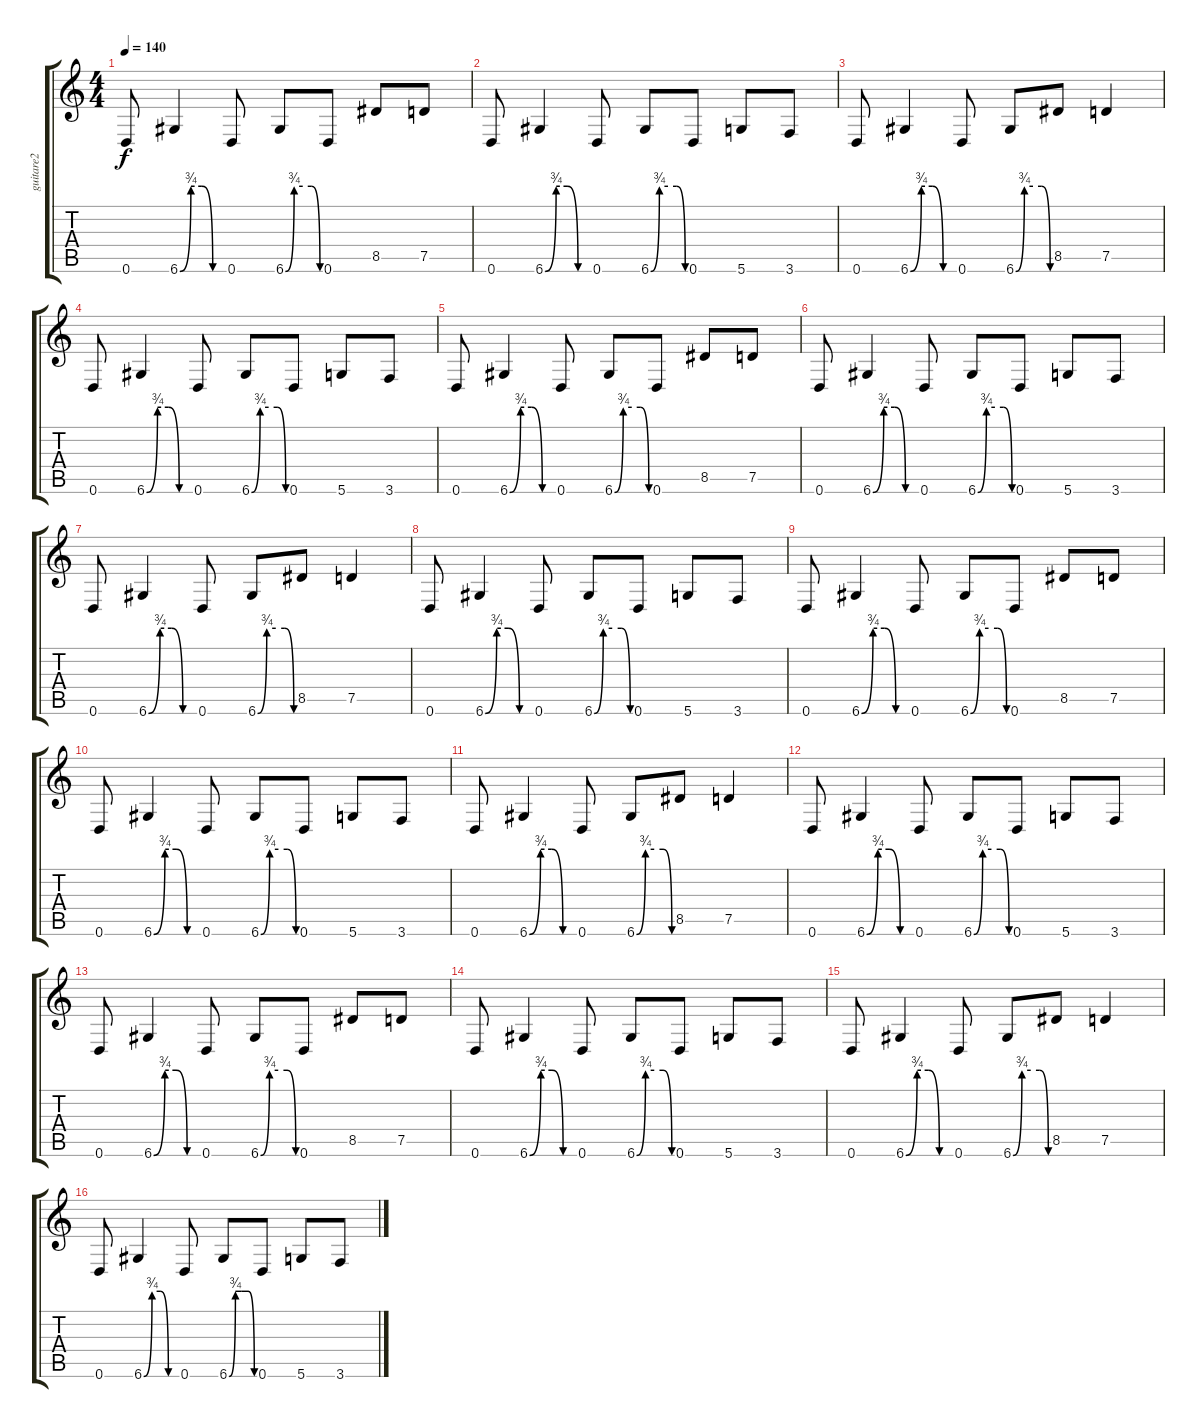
\track ("guitare2" "guitare2") {instrument distortionguitar}
\staff {score tabs}
\tuning (D4 A3 F3 C3 G2 D2) {hide}
\ts (4 4)
\tempo 140
\clef g2
\ks c
0.6.8{dy f} 6.6{be (custom 0 0 15 3 30 3 45 0 60 0)}.4 0.6.8 6.6{be (custom 0 0 15 3 30 3 45 3 60 0)}.8 0.6.8 8.5.8 7.5.8 |
0.6.8 6.6{be (custom 0 0 15 3 30 3 45 0 60 0)}.4 0.6.8 6.6{be (custom 0 0 15 3 30 3 45 3 60 0)}.8 0.6.8 5.6.8 3.6.8 |
0.6.8 6.6{be (custom 0 0 15 3 30 3 45 0 60 0)}.4 0.6.8 6.6{be (custom 0 0 15 3 30 3 45 3 60 0)}.8 8.5.8 7.5.4 |
0.6.8 6.6{be (custom 0 0 15 3 30 3 45 0 60 0)}.4 0.6.8 6.6{be (custom 0 0 15 3 30 3 45 3 60 0)}.8 0.6.8 5.6.8 3.6.8 |
0.6.8 6.6{be (custom 0 0 15 3 30 3 45 0 60 0)}.4 0.6.8 6.6{be (custom 0 0 15 3 30 3 45 3 60 0)}.8 0.6.8 8.5.8 7.5.8 |
0.6.8 6.6{be (custom 0 0 15 3 30 3 45 0 60 0)}.4 0.6.8 6.6{be (custom 0 0 15 3 30 3 45 3 60 0)}.8 0.6.8 5.6.8 3.6.8 |
0.6.8 6.6{be (custom 0 0 15 3 30 3 45 0 60 0)}.4 0.6.8 6.6{be (custom 0 0 15 3 30 3 45 3 60 0)}.8 8.5.8 7.5.4 |
0.6.8 6.6{be (custom 0 0 15 3 30 3 45 0 60 0)}.4 0.6.8 6.6{be (custom 0 0 15 3 30 3 45 3 60 0)}.8 0.6.8 5.6.8 3.6.8 |
0.6.8 6.6{be (custom 0 0 15 3 30 3 45 0 60 0)}.4 0.6.8 6.6{be (custom 0 0 15 3 30 3 45 3 60 0)}.8 0.6.8 8.5.8 7.5.8 |
0.6.8 6.6{be (custom 0 0 15 3 30 3 45 0 60 0)}.4 0.6.8 6.6{be (custom 0 0 15 3 30 3 45 3 60 0)}.8 0.6.8 5.6.8 3.6.8 |
0.6.8 6.6{be (custom 0 0 15 3 30 3 45 0 60 0)}.4 0.6.8 6.6{be (custom 0 0 15 3 30 3 45 3 60 0)}.8 8.5.8 7.5.4 |
0.6.8 6.6{be (custom 0 0 15 3 30 3 45 0 60 0)}.4 0.6.8 6.6{be (custom 0 0 15 3 30 3 45 3 60 0)}.8 0.6.8 5.6.8 3.6.8 |
0.6.8 6.6{be (custom 0 0 15 3 30 3 45 0 60 0)}.4 0.6.8 6.6{be (custom 0 0 15 3 30 3 45 3 60 0)}.8 0.6.8 8.5.8 7.5.8 |
0.6.8 6.6{be (custom 0 0 15 3 30 3 45 0 60 0)}.4 0.6.8 6.6{be (custom 0 0 15 3 30 3 45 3 60 0)}.8 0.6.8 5.6.8 3.6.8 |
0.6.8 6.6{be (custom 0 0 15 3 30 3 45 0 60 0)}.4 0.6.8 6.6{be (custom 0 0 15 3 30 3 45 3 60 0)}.8 8.5.8 7.5.4 |
0.6.8 6.6{be (custom 0 0 15 3 30 3 45 0 60 0)}.4 0.6.8 6.6{be (custom 0 0 15 3 30 3 45 3 60 0)}.8 0.6.8 5.6.8 3.6.8
